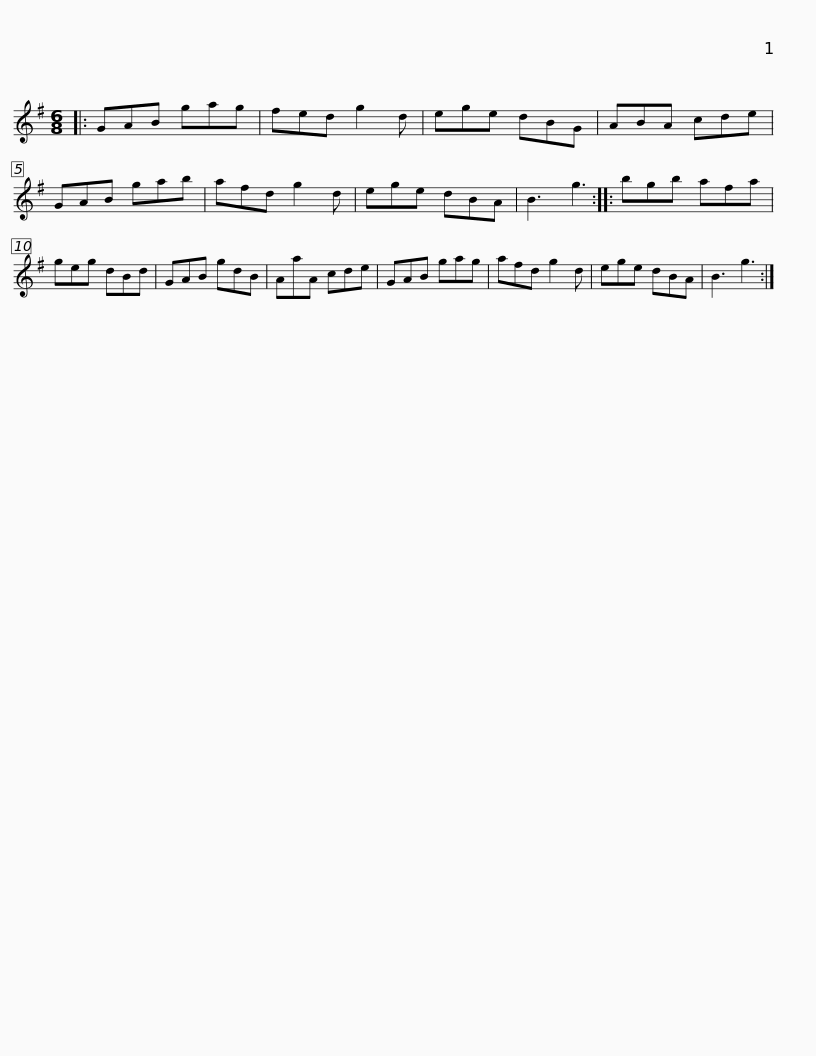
X:1
L:1/8
M:6/8
I:linebreak $
K:G
V:1 treble
V:1
|: GAB gag | fed g2 d | ege dBG | ABA cde | GAB gab | %5
 afd g2 d | ege dBA |$ B3 g3 :: bgb afa | geg dBd | %10
 GAB gdB | AaA cde | GAB gag | afd g2 d |$ ege dBA | %15
 B3 g3 :| %16
